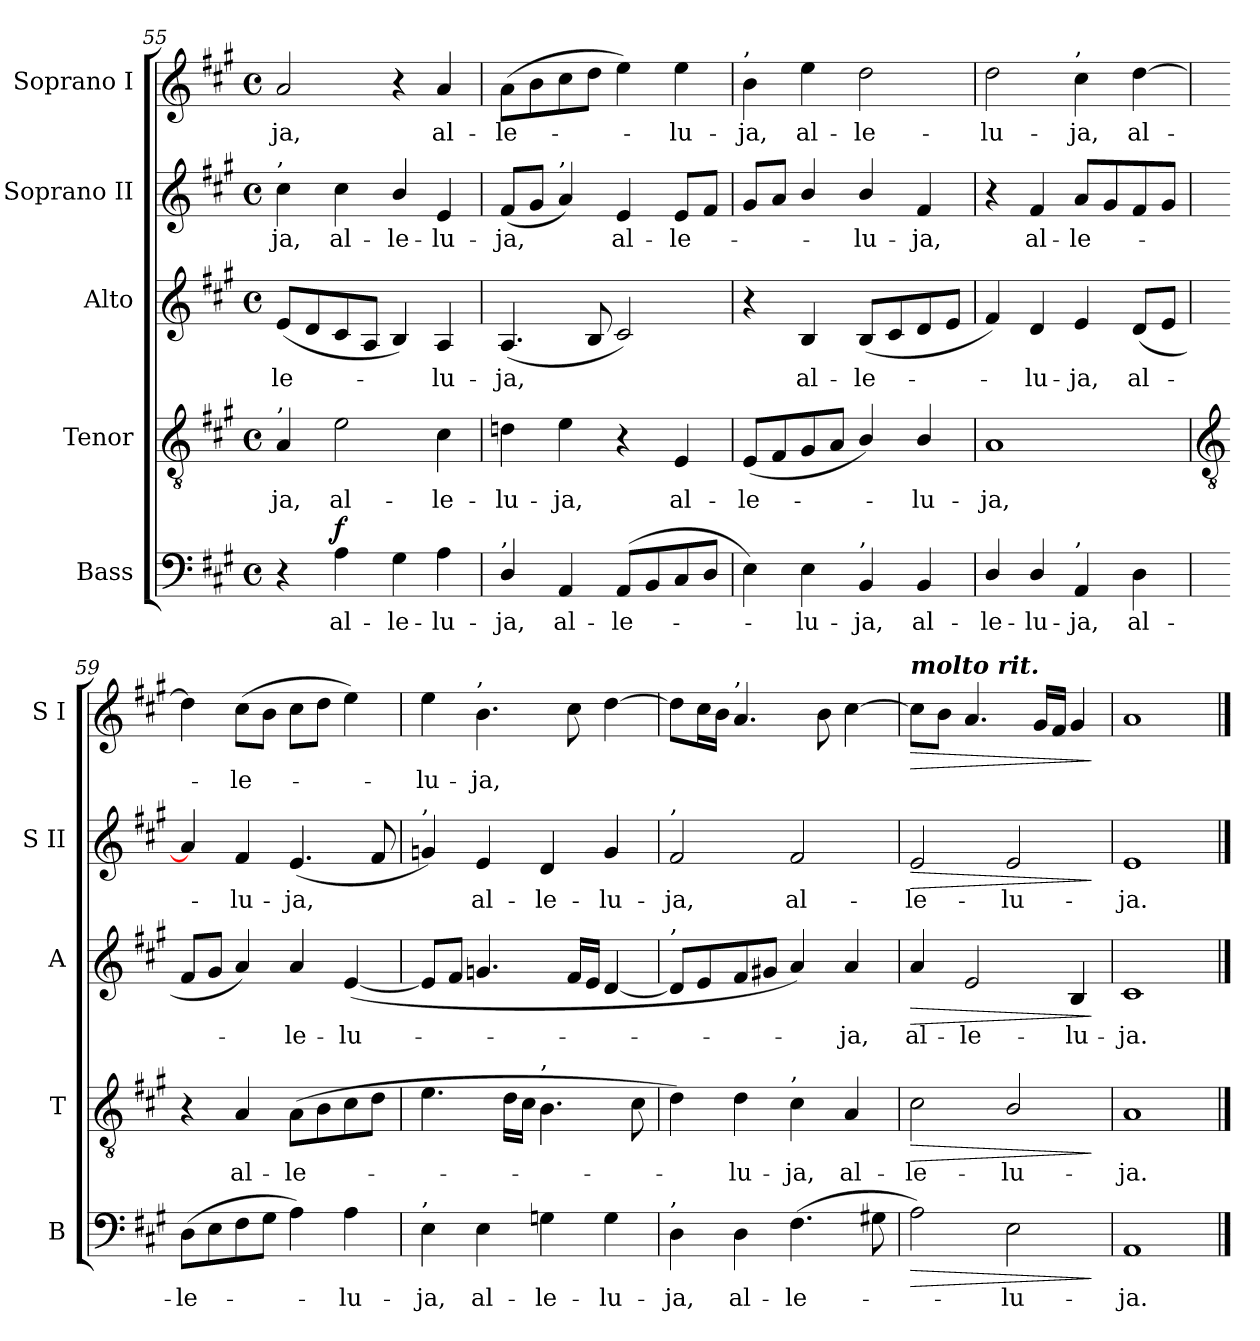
**kern	**text	**dynam	**kern	**text	**dynam	**kern	**text	**dynam	**kern	**text	**dynam	**kern	**text	**dynam
*part5	*part5	*part5	*part4	*part4	*part4	*part3	*part3	*part3	*part2	*part2	*part2	*part1	*part1	*part1
*staff5	*staff5	*staff5	*staff4	*staff4	*staff4	*staff3	*staff3	*staff3	*staff2	*staff2	*staff2	*staff1	*staff1	*staff1
*I"Bass	*	*	*I"Tenor	*	*	*I"Alto	*	*	*I"Soprano II	*	*	*I"Soprano I	*	*
*I'B	*	*	*I'T	*	*	*I'A	*	*	*I'S II	*	*	*I'S I	*	*
*clefF4	*	*	*clefGv2	*	*	*clefG2	*	*	*clefG2	*	*	*clefG2	*	*
*k[f#c#g#]	*	*	*k[f#c#g#]	*	*	*k[f#c#g#]	*	*	*k[f#c#g#]	*	*	*k[f#c#g#]	*	*
*A:	*	*	*A:	*	*	*A:	*	*	*A:	*	*	*A:	*	*
*M4/4	*	*	*M4/4	*	*	*M4/4	*	*	*M4/4	*	*	*M4/4	*	*
*met(c)	*	*	*met(c)	*	*	*met(c)	*	*	*met(c)	*	*	*met(c)	*	*
=55	=55	=55	=55	=55	=55	=55	=55	=55	=55	=55	=55	=55	=55	=55
!	!	!	!	!	!	!	!	!	!LO:TX:a:t=,	!	!	!	!	!
!	!	!	!LO:TX:a:t=,	!	!	!	!	!	!	!	!	!	!	!
!	!	!	!	!LO:LY:b	!	!	!LO:LY:b	!	!	!LO:LY:b	!	!	!LO:LY:b	!
4r	.	.	4A	-ja,	.	(<8eL	-le-	.	4cc#	-ja,	.	2a	-ja,	.
.	.	.	.	.	.	8d	.	.	.	.	.	.	.	.
!	!LO:LY:b	!LO:DY:b	!	!LO:LY:b	!	!	!	!	!	!LO:LY:b	!	!	!	!
4A	al-	f	2e	al-	.	8c#	.	.	4cc#	al-	.	.	.	.
.	.	.	.	.	.	8AJ	.	.	.	.	.	.	.	.
!	!LO:LY:b	!	!	!	!	!	!	!	!	!LO:LY:b	!	!	!	!
4G#	-le-	.	.	.	.	4B)	.	.	4b/	-le-	.	4r	.	.
!	!LO:LY:b	!	!	!LO:LY:b	!	!	!LO:LY:b	!	!	!LO:LY:b	!	!	!LO:LY:b	!
4A	-lu-	.	4c#	-le-	.	4A	lu-	.	4e	-lu-	.	4a	al-	.
=56	=56	=56	=56	=56	=56	=56	=56	=56	=56	=56	=56	=56	=56	=56
!LO:TX:a:t=,	!	!	!	!	!	!	!	!	!	!	!	!	!	!
!	!LO:LY:b	!	!	!LO:LY:b	!	!	!LO:LY:b	!	!	!LO:LY:b	!	!	!LO:LY:b	!
4D/	-ja,	.	4dn	-lu-	.	(<4.A	-ja,	.	(<8f#L	-ja,	.	(>8aL	-le-	.
.	.	.	.	.	.	.	.	.	8g#J	.	.	8b	.	.
!	!	!	!	!	!	!	!	!	!LO:TX:a:t=,	!	!	!	!	!
!	!LO:LY:b	!	!	!LO:LY:b	!	!	!	!	!	!	!	!	!	!
4AA	al-	.	4e	-ja,	.	.	.	.	4a)	.	.	8cc#	.	.
.	.	.	.	.	.	8B	.	.	.	.	.	8ddJ	.	.
!	!LO:LY:b	!	!	!	!	!	!	!	!	!LO:LY:b	!	!	!	!
(<8AAL	-le-	.	4r	.	.	2c#)	.	.	4e	al-	.	4ee)	.	.
8BB	.	.	.	.	.	.	.	.	.	.	.	.	.	.
!	!	!	!	!LO:LY:b	!	!	!	!	!	!LO:LY:b	!	!	!LO:LY:b	!
8C#	.	.	4E	al-	.	.	.	.	8eL	-le-	.	4ee	lu-	.
8DJ	.	.	.	.	.	.	.	.	8f#J	.	.	.	.	.
=57	=57	=57	=57	=57	=57	=57	=57	=57	=57	=57	=57	=57	=57	=57
!	!	!	!	!	!	!	!	!	!	!	!	!LO:TX:a:t=,	!	!
!	!	!	!	!LO:LY:b	!	!	!	!	!	!	!	!	!LO:LY:b	!
4E)	.	.	(<8EL	-le-	.	4r	.	.	8g#L	.	.	4b	-ja,	.
.	.	.	8F#	.	.	.	.	.	8aJ	.	.	.	.	.
!	!LO:LY:b	!	!	!	!	!	!LO:LY:b	!	!	!	!	!	!LO:LY:b	!
4E	lu-	.	8G#	.	.	4B	al-	.	4b/	.	.	4ee	al-	.
.	.	.	8AJ	.	.	.	.	.	.	.	.	.	.	.
!LO:TX:a:t=,	!	!	!	!	!	!	!	!	!	!	!	!	!	!
!	!LO:LY:b	!	!	!	!	!	!LO:LY:b	!	!	!LO:LY:b	!	!	!LO:LY:b	!
4BB	-ja,	.	4B/)	.	.	(<8BL	-le-	.	4b/	lu-	.	2dd	-le-	.
.	.	.	.	.	.	8c#	.	.	.	.	.	.	.	.
!	!LO:LY:b	!	!	!LO:LY:b	!	!	!	!	!	!LO:LY:b	!	!	!	!
4BB	al-	.	4B/	lu-	.	8d	.	.	4f#	-ja,	.	.	.	.
.	.	.	.	.	.	8eJ	.	.	.	.	.	.	.	.
=58	=58	=58	=58	=58	=58	=58	=58	=58	=58	=58	=58	=58	=58	=58
!	!LO:LY:b	!	!	!LO:LY:b	!	!	!	!	!	!	!	!	!LO:LY:b	!
4D/	-le-	.	1A	-ja,	.	4f#)	.	.	4r	.	.	2dd	-lu-	.
!	!LO:LY:b	!	!	!	!	!	!LO:LY:b	!	!	!LO:LY:b	!	!	!	!
4D/	-lu-	.	.	.	.	4d	lu-	.	4f#	al-	.	.	.	.
!	!	!	!	!	!	!	!	!	!	!	!	!LO:TX:a:t=,	!	!
!LO:TX:a:t=,	!	!	!	!	!	!	!	!	!	!	!	!	!	!
!	!LO:LY:b	!	!	!	!	!	!LO:LY:b	!	!	!LO:LY:b	!	!	!LO:LY:b	!
4AA	-ja,	.	.	.	.	4e	-ja,	.	8aL	-le-	.	4cc#	-ja,	.
.	.	.	.	.	.	.	.	.	8g#	.	.	.	.	.
!	!LO:LY:b	!	!	!	!	!	!LO:LY:b	!	!	!	!	!	!LO:LY:b	!
4D	al-	.	.	.	.	(<8dL	al-	.	8f#	.	.	[4dd	al-	.
.	.	.	.	.	.	8eJ	.	.	8g#J	.	.	.	.	.
!!LO:LB:g=z
=59	=59	=59	=59	=59	=59	=59	=59	=59	=59	=59	=59	=59	=59	=59
*	*	*	*clefGv2	*	*	*	*	*	*	*	*	*	*	*
!	!LO:LY:b	!	!	!	!	!	!	!	!	!	!	!	!	!
(>8DL	-le-	.	4r	.	.	8f#L	.	.	4a]	.	.	4dd]	.	.
8E	.	.	.	.	.	8g#J	.	.	.	.	.	.	.	.
!	!	!	!	!LO:LY:b	!	!	!	!	!	!LO:LY:b	!	!	!LO:LY:b	!
8F#	.	.	4A	al-	.	4a)	.	.	4f#	lu-	.	(>8cc#L	le-	.
8G#J	.	.	.	.	.	.	.	.	.	.	.	8bJ	.	.
!	!	!	!	!LO:LY:b	!	!	!LO:LY:b	!	!	!LO:LY:b	!	!	!	!
4A)	.	.	(>8AL	-le-	.	4a	le-	.	(<4.e	-ja,	.	8cc#L	.	.
.	.	.	8B	.	.	.	.	.	.	.	.	8ddJ	.	.
!	!LO:LY:b	!	!	!	!	!	!LO:LY:b	!	!	!	!	!	!	!
4A	lu-	.	8c#	.	.	(<[4e	-lu-	.	.	.	.	4ee)	.	.
.	.	.	8dJ	.	.	.	.	.	8f#	.	.	.	.	.
=60	=60	=60	=60	=60	=60	=60	=60	=60	=60	=60	=60	=60	=60	=60
!	!	!	!	!	!	!	!	!	!LO:TX:a:t=,	!	!	!	!	!
!LO:TX:a:t=,	!	!	!	!	!	!	!	!	!	!	!	!	!	!
!	!LO:LY:b	!	!	!	!	!	!	!	!	!	!	!	!LO:LY:b	!
4E	-ja,	.	4.e	.	.	8eL]	.	.	4gn)	.	.	4ee	lu-	.
.	.	.	.	.	.	8f#J	.	.	.	.	.	.	.	.
!	!	!	!	!	!	!	!	!	!	!	!	!LO:TX:a:t=,	!	!
!	!LO:LY:b	!	!	!	!	!	!	!	!	!LO:LY:b	!	!	!LO:LY:b	!
4E	al-	.	.	.	.	4.gn	.	.	4e	al-	.	4.b	-ja,	.
.	.	.	16dLL	.	.	.	.	.	.	.	.	.	.	.
.	.	.	16c#JJ	.	.	.	.	.	.	.	.	.	.	.
!	!	!	!LO:TX:a:t=,	!	!	!	!	!	!	!	!	!	!	!
!	!LO:LY:b	!	!	!	!	!	!	!	!	!LO:LY:b	!	!	!	!
4Gn	-le-	.	4.B	.	.	.	.	.	4d	-le-	.	.	.	.
.	.	.	.	.	.	16f#LL	.	.	.	.	.	8cc#	.	.
.	.	.	.	.	.	16eJJ	.	.	.	.	.	.	.	.
!	!LO:LY:b	!	!	!	!	!	!	!	!	!LO:LY:b	!	!	!	!
4G	-lu-	.	.	.	.	[4d	.	.	4g	-lu-	.	[4dd	.	.
.	.	.	8c#	.	.	.	.	.	.	.	.	.	.	.
=61	=61	=61	=61	=61	=61	=61	=61	=61	=61	=61	=61	=61	=61	=61
!	!	!	!	!	!	!	!	!	!LO:TX:a:t=,	!	!	!	!	!
!	!	!	!	!	!	!LO:TX:a:t=,	!	!	!	!	!	!	!	!
!LO:TX:a:t=,	!	!	!	!	!	!	!	!	!	!	!	!	!	!
!	!LO:LY:b	!	!	!	!	!	!	!	!	!LO:LY:b	!	!	!	!
4D	-ja,	.	4d)	.	.	8dL]	.	.	2f#	-ja,	.	8ddL]	.	.
.	.	.	.	.	.	8e	.	.	.	.	.	16cc#L	.	.
.	.	.	.	.	.	.	.	.	.	.	.	16bJJ	.	.
!	!	!	!	!	!	!	!	!	!	!	!	!LO:TX:a:t=,	!	!
!	!LO:LY:b	!	!	!LO:LY:b	!	!	!	!	!	!	!	!	!	!
4D	al-	.	4d	lu-	.	8f#	.	.	.	.	.	4.a	.	.
.	.	.	.	.	.	8g#XJ	.	.	.	.	.	.	.	.
!	!	!	!LO:TX:a:t=,	!	!	!	!	!	!	!	!	!	!	!
!	!LO:LY:b	!	!	!LO:LY:b	!	!	!	!	!	!LO:LY:b	!	!	!	!
(>4.F#	-le-	.	4c#	-ja,	.	4a)	.	.	2f#	al-	.	.	.	.
.	.	.	.	.	.	.	.	.	.	.	.	8b	.	.
!	!	!	!	!LO:LY:b	!	!	!LO:LY:b	!	!	!	!	!	!	!
.	.	.	4A	al-	.	4a	ja,	.	.	.	.	[4cc#	.	.
8G#X	.	.	.	.	.	.	.	.	.	.	.	.	.	.
=62	=62	=62	=62	=62	=62	=62	=62	=62	=62	=62	=62	=62	=62	=62
!	!	!	!	!	!	!	!	!	!	!	!	!LO:TX:a:Bi:t=molto rit.	!	!
!	!	!LO:HP:b	!	!LO:LY:b	!LO:HP:b	!	!LO:LY:b	!LO:HP:b	!	!LO:LY:b	!LO:HP:b	!	!	!LO:HP:b
2A)	.	>	2c#	-le-	>	4a	al-	>	2e	-le-	>	8cc#L]	.	>
.	.	.	.	.	.	.	.	.	.	.	.	8bJ	.	.
!	!	!	!	!	!	!	!LO:LY:b	!	!	!	!	!	!	!
.	.	.	.	.	.	2e	-le-	.	.	.	.	4.a	.	.
!	!LO:LY:b	!	!	!LO:LY:b	!	!	!	!	!	!LO:LY:b	!	!	!	!
2E	lu-	.	2B/	-lu-	.	.	.	.	2e	-lu-	.	.	.	.
.	.	.	.	.	.	.	.	.	.	.	.	16g#LL	.	.
.	.	.	.	.	.	.	.	.	.	.	.	16f#JJ	.	.
!	!	!	!	!	!	!	!LO:LY:b	!	!	!	!	!	!	!
.	.	.	.	.	.	4B	-lu-	.	.	.	.	4g#	.	.
.	.	]	.	.	]	.	.	]	.	.	]	.	.	]
=63	=63	=63	=63	=63	=63	=63	=63	=63	=63	=63	=63	=63	=63	=63
!	!LO:LY:b	!	!	!LO:LY:b	!	!	!LO:LY:b	!	!	!LO:LY:b	!	!	!	!
1AA	-ja.	.	1A	-ja.	.	1c#	-ja.	.	1e	-ja.	.	1a	.	.
==	==	==	==	==	==	==	==	==	==	==	==	==	==	==
*-	*-	*-	*-	*-	*-	*-	*-	*-	*-	*-	*-	*-	*-	*-
